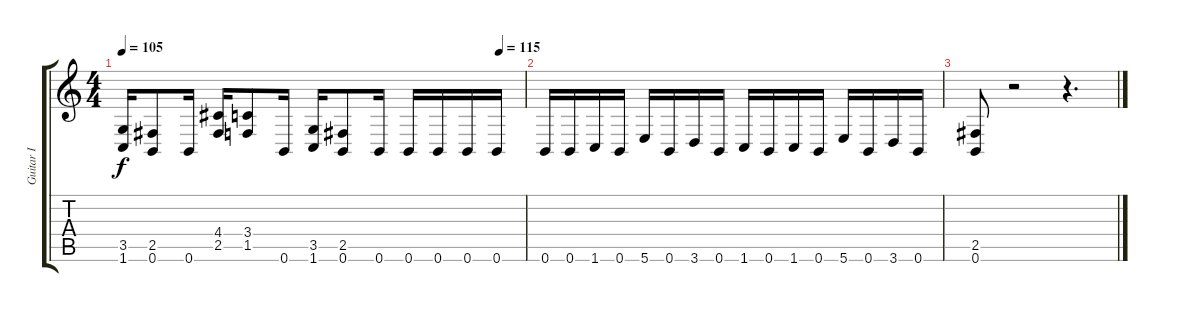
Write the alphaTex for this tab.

\track ("Guitar I" "Guitar I") {instrument distortionguitar}
\staff {score tabs}
\tuning (B3 Gb3 D3 A2 E2 B1) {hide}
\ts (4 4)
\tempo 105
\tempo (115 0.9375)
\clef g2
\ks c
(3.5 1.6).16{dy f} (2.5 0.6).8 0.6.16 (4.4 2.5).16 (3.4 1.5).8 0.6.16 (3.5 1.6).16 (2.5 0.6).8 0.6.16 0.6.16 0.6.16 0.6.16 0.6.16 |
0.6.16 0.6.16 1.6.16 0.6.16 5.6.16 0.6.16 3.6.16 0.6.16 1.6.16 0.6.16 1.6.16 0.6.16 5.6.16 0.6.16 3.6.16 0.6.16 |
(2.5 0.6).8 r.2 r.4{d}
